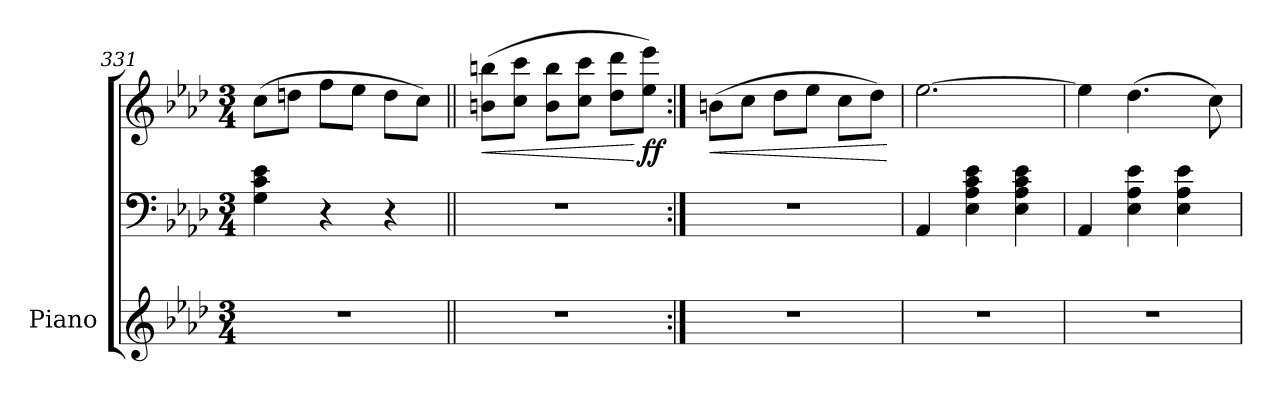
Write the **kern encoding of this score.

**kern	**kern	**kern	**dynam
*part1	*part1	*part1	*part1
*staff3	*staff2	*staff1	*staff1/2/3
*I"Piano	*	*	*
*I'Pno.	*	*	*
*clefG2	*clefF4	*clefG2	*
*k[b-e-a-d-]	*k[b-e-a-d-]	*k[b-e-a-d-]	*
*M3/4	*M3/4	*M3/4	*
=331	=331	=331	=331
2.r	4G\ 4c\ 4e-\	(>8cc\L	.
.	.	8ddn\J	.
.	4r	8ff\L	.
.	.	8ee-\J	.
.	4r	8dd\L	.
.	.	8cc\J)	.
=332||	=332||	=332||	=332||
!	!	!	!LO:HP:b
2.r	2.r	(>8bn\ 8bbn\L	<
.	.	8cc\ 8ccc\J	.
.	.	8b\ 8bb\L	.
.	.	8cc\ 8ccc\J	.
.	.	8dd-\ 8ddd-\L	.
!	!	!	!LO:DY:n=1:b
.	.	8ee-\ 8eee-\J)	[ ff
=333:|!	=333:|!	=333:|!	=333:|!
!	!	!	!LO:HP:b
2.r	2.r	(>8bn\L	<
.	.	8cc\J	.
.	.	8dd-\L	.
.	.	8ee-\J	.
.	.	8cc\L	.
.	.	8dd-\J)	.
.	.	.	[
=334	=334	=334	=334
!	!	!	!LO:DY:b=2
!	!	!	!LO:DY:n=1:b
2.r	4AA-/	[2.ee-\	p mf
.	4E-\ 4A-\ 4c\ 4e-\	.	.
.	4E-\ 4A-\ 4c\ 4e-\	.	.
=335	=335	=335	=335
2.r	4AA-/	4ee-\]	.
.	4E-\ 4A-\ 4e-\	(>4.dd-\	.
.	4E-\ 4A-\ 4e-\	.	.
.	.	8cc\)	.
=	=	=	=
*-	*-	*-	*-
